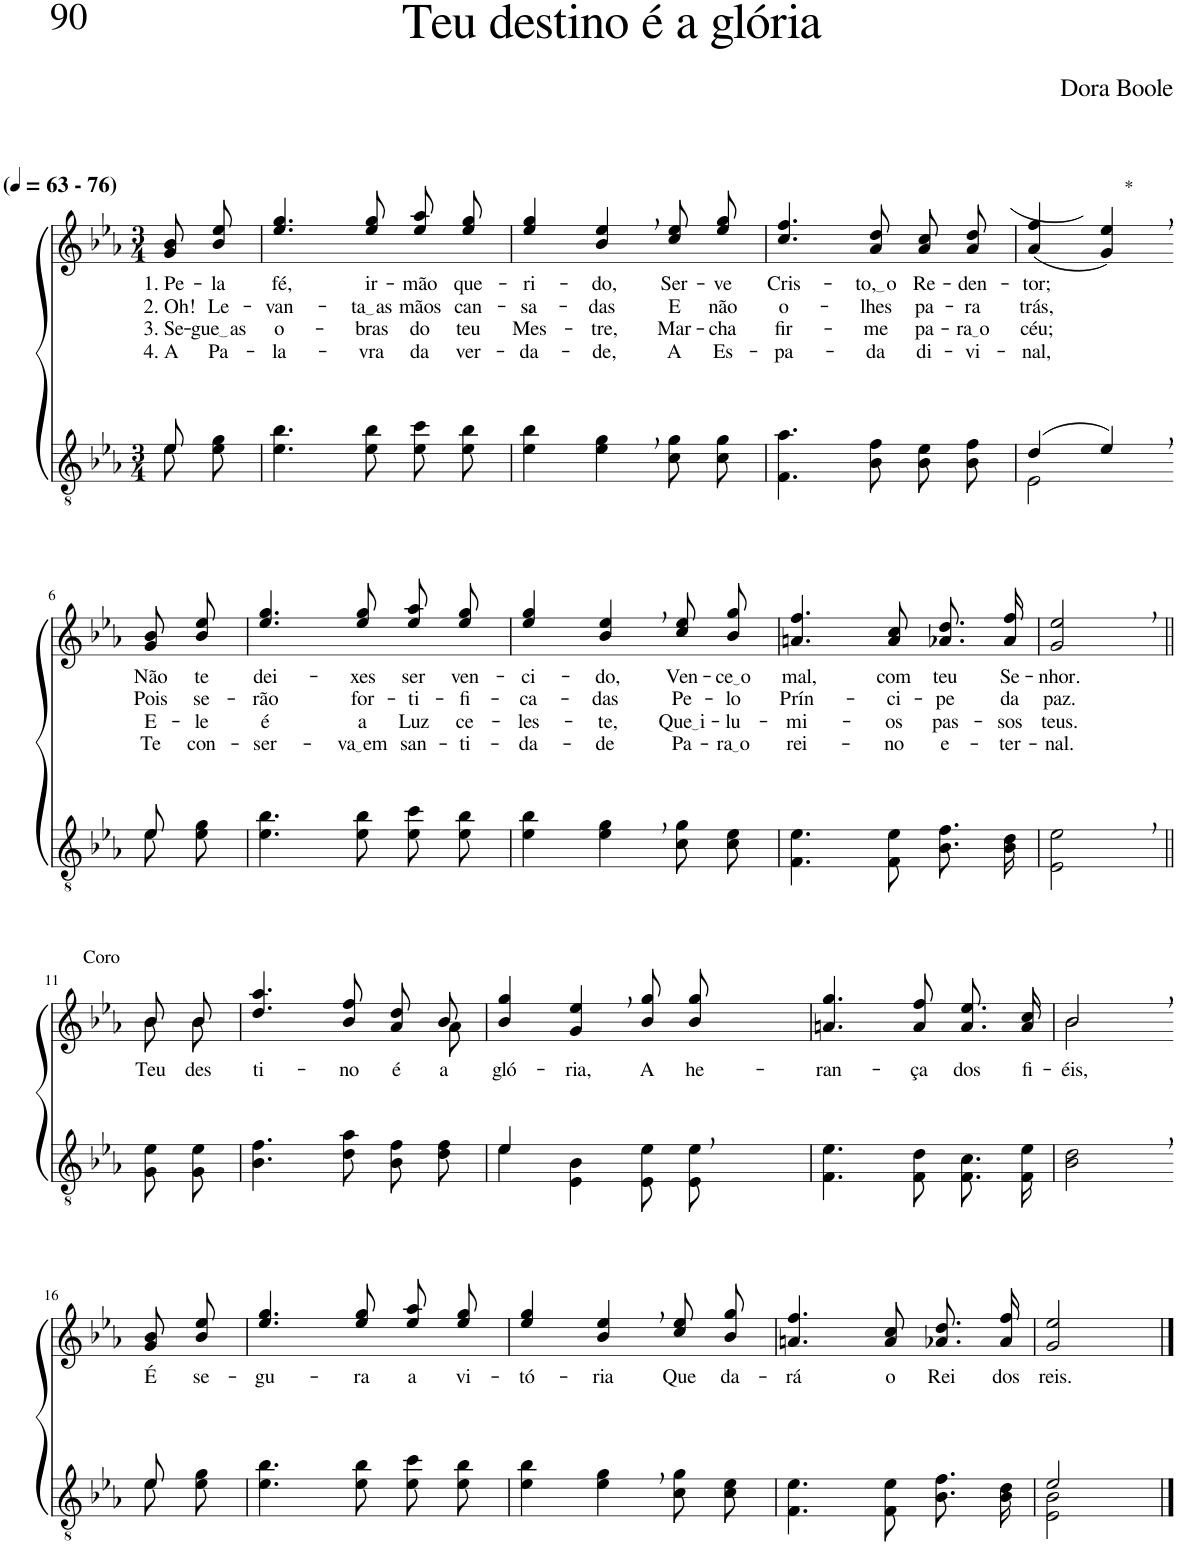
**kern	**kern	**text	**text	**text	**text
*part2	*part1	*part1	*part1	*part1	*part1
*staff2	*staff1	*staff1	*staff1	*staff1	*staff1
*I"Parte III e IV	*I"Parte I e II	*	*	*	*
*clefGv2	*clefG2	*	*	*	*
*Trd4c7	*Trd4c7	*	*	*	*
*k[b-e-a-]	*k[b-e-a-]	*	*	*	*
*M3/4	*M3/4	*	*	*	*
*MM63	*MM63	*	*	*	*
=1	=1	=1	=1	=1	=1
*^	*	*	*	*	*
!	!	!LO:TX:a:B:t=(	!	!	!	!
!	!	!LO:TX:a:B:t=- 76)	!	!	!	!
!	!	!	!LO:LY:b	!LO:LY:b	!LO:LY:b	!LO:LY:b
8e-\L	8e-/	8g\ 8b-\L	1. Pe-	2. Oh!	3. Se-	4. A
!	!	!	!LO:LY:b	!LO:LY:b	!LO:LY:b	!LO:LY:b
8e-\ 8g\J	8ryy	8b-\ 8ee-\J	-la	Le-	gue as	Pa-
=2	=2	=2	=2	=2	=2	=2
!	!	!	!LO:LY:b	!LO:LY:b	!LO:LY:b	!LO:LY:b
*v	*v	*	*	*	*	*
4.e-\ 4.b-\	4.ee-/ 4.gg/	fé,	-van-	o-	-la-
!	!	!LO:LY:b	!LO:LY:b	!LO:LY:b	!LO:LY:b
8e-\ 8b-\	8ee-/ 8gg/	ir-	ta as	-bras	-vra
!	!	!LO:LY:b	!LO:LY:b	!LO:LY:b	!LO:LY:b
8e-\ 8cc\L	8ee-\ 8aa-\L	-mão	mãos	do	da
!	!	!LO:LY:b	!LO:LY:b	!LO:LY:b	!LO:LY:b
8e-\ 8b-\J	8ee-\ 8gg\J	que-	can-	teu	ver-
=3	=3	=3	=3	=3	=3
!	!	!LO:LY:b	!LO:LY:b	!LO:LY:b	!LO:LY:b
4e-\ 4b-\	4ee-/ 4gg/	-ri-	-sa-	Mes-	-da-
!	!	!LO:LY:b	!LO:LY:b	!LO:LY:b	!LO:LY:b
4e-\, 4g\,	4b-/, 4ee-/,	-do,	-das	-tre,	-de,
!	!	!LO:LY:b	!LO:LY:b	!LO:LY:b	!LO:LY:b
8c\ 8g\L	8cc\ 8ee-\L	Ser-	E	Mar-	A
!	!	!LO:LY:b	!LO:LY:b	!LO:LY:b	!LO:LY:b
8c\ 8g\J	8ee-\ 8gg\J	-ve	não	-cha	Es-
=4	=4	=4	=4	=4	=4
!	!	!LO:LY:b	!LO:LY:b	!LO:LY:b	!LO:LY:b
4.F\ 4.a-\	4.cc/ 4.ff/	Cris-	o-	fir-	-pa-
!	!	!LO:LY:b	!LO:LY:b	!LO:LY:b	!LO:LY:b
8B-\ 8f\	8a-/ 8dd/	to, o	-lhes	-me	-da
!	!	!LO:LY:b	!LO:LY:b	!LO:LY:b	!LO:LY:b
8B-\ 8e-\L	8a-\ 8cc\L	Re-	pa-	pa-	di-
!	!	!LO:LY:b	!LO:LY:b	!LO:LY:b	!LO:LY:b
8B-\ 8f\J	8a-\ 8dd\J	-den-	-ra	ra o	-vi-
=5	=5	=5	=5	=5	=5
*^	*	*	*	*	*
!	!	!	!LO:LY:b	!LO:LY:b	!LO:LY:b	!LO:LY:b
(4d/	2E-\	((4a-/ 4ff/	-tor;	trás,	céu;	-nal,
!	!	!LO:TX:a:t=*	!	!	!	!
4e-,/)	.	4g/, 4ee-/,))	.	.	.	.
!!LO:LB:g=z
=6-	=6-	=6-	=6-	=6-	=6-	=6-
!	!	!	!LO:LY:b	!LO:LY:b	!LO:LY:b	!LO:LY:b
8e-\L	8e-/	8g\ 8b-\L	Não	Pois	E-	Te
!	!	!	!LO:LY:b	!LO:LY:b	!LO:LY:b	!LO:LY:b
8e-\ 8g\J	8ryy	8b-\ 8ee-\J	te	se-	-le	con-
=7	=7	=7	=7	=7	=7	=7
!	!	!	!LO:LY:b	!LO:LY:b	!LO:LY:b	!LO:LY:b
*v	*v	*	*	*	*	*
4.e-\ 4.b-\	4.ee-/ 4.gg/	dei-	-rão	é	-ser-
!	!	!LO:LY:b	!LO:LY:b	!LO:LY:b	!LO:LY:b
8e-\ 8b-\	8ee-/ 8gg/	-xes	for-	a	va em
!	!	!LO:LY:b	!LO:LY:b	!LO:LY:b	!LO:LY:b
8e-\ 8cc\L	8ee-\ 8aa-\L	ser	-ti-	Luz	san-
!	!	!LO:LY:b	!LO:LY:b	!LO:LY:b	!LO:LY:b
8e-\ 8b-\J	8ee-\ 8gg\J	ven-	-fi-	ce-	-ti-
=8	=8	=8	=8	=8	=8
!	!	!LO:LY:b	!LO:LY:b	!LO:LY:b	!LO:LY:b
4e-\ 4b-\	4ee-/ 4gg/	-ci-	-ca-	-les-	-da-
!	!	!LO:LY:b	!LO:LY:b	!LO:LY:b	!LO:LY:b
4e-\, 4g\,	4b-/, 4ee-/,	-do,	-das	-te,	-de
!	!	!LO:LY:b	!LO:LY:b	!LO:LY:b	!LO:LY:b
8c\ 8g\L	8cc\ 8ee-\L	Ven-	Pe-	Que i	Pa-
!	!	!LO:LY:b	!LO:LY:b	!LO:LY:b	!LO:LY:b
8c\ 8e-\J	8b-\ 8gg\J	ce o	-lo	-lu-	ra o
=9	=9	=9	=9	=9	=9
!	!	!LO:LY:b	!LO:LY:b	!LO:LY:b	!LO:LY:b
4.F\ 4.e-\	4.an/ 4.ff/	mal,	-Prín-	-mi-	rei-
!	!	!LO:LY:b	!LO:LY:b	!LO:LY:b	!LO:LY:b
8F\ 8e-\	8a/ 8cc/	com	-ci-	-os	-no
!	!	!LO:LY:b	!LO:LY:b	!LO:LY:b	!LO:LY:b
8.B-\ 8.f\L	8.a-X\ 8.dd\L	teu	-pe	pas-	e-
!	!	!LO:LY:b	!LO:LY:b	!LO:LY:b	!LO:LY:b
16B-\ 16d\Jk	16a-\ 16ff\Jk	Se-	da	-sos	-ter-
=10	=10	=10	=10	=10	=10
!	!	!LO:LY:b	!LO:LY:b	!LO:LY:b	!LO:LY:b
2E-\, 2e-\,	2g/, 2ee-/,	-nhor.	paz.	teus.	-nal.
!!LO:LB:g=z
=11||	=11||	=11||	=11||	=11||	=11||
*	*^	*	*	*	*
!	!LO:TX:a:t=Coro	!	!	!	!	!
!	!	!	!LO:LY:b	!	!	!
8G\ 8e-\L	8b-/L	8b-\L	Teu	.	.	.
!	!	!	!LO:LY:b	!	!	!
8G\ 8e-\J	8b-/J	8b-\J	des-	.	.	.
=12	=12	=12	=12	=12	=12	=12
!	!	!	!LO:LY:b	!	!	!
4.B-\ 4.f\	4.dd/ 4.aa-/	8ryy	-ti-	.	.	.
!	!	!	!LO:LY:b	!	!	!
*	*v	*v	*	*	*	*
8d\ 8a-\	8b-/ 8ff/	-no	.	.	.
!	!	!LO:LY:b	!	!	!
8B-\ 8f\L	8a-/ 8dd/L	é	.	.	.
*	*^	*	*	*	*
!	!	!	!LO:LY:b	!	!	!
8d\ 8f\J	8b-/J	8a-\	a	.	.	.
=13	=13	=13	=13	=13	=13	=13
*^	*	*	*	*	*	*
!	!	!	!	!LO:LY:b	!	!	!
*	*	*v	*v	*	*	*	*
4e-/	4e-\	4b-/ 4gg/	gló-	.	.	.
!	!	!	!LO:LY:b	!	!	!
2ryy	4E-\ 4B-\	4g/, 4ee-/,	-ria,	.	.	.
!	!	!	!LO:LY:b	!	!	!
.	8E-/ 8e-/L	8b-\ 8gg\L	A	.	.	.
!	!	!	!LO:LY:b	!	!	!
.	8E-/ 8e-/J	8b-\ 8gg\J	he-	.	.	.
=14	=14	=14	=14	=14	=14	=14
!	!	!	!LO:LY:b	!	!	!
*v	*v	*	*	*	*	*
4.F\ 4.e-\	4.an/ 4.gg/	-ran-	.	.	.
!	!	!LO:LY:b	!	!	!
8F\ 8d\	8a/ 8ff/	-ça	.	.	.
!	!	!LO:LY:b	!	!	!
8.F\ 8.c\L	8.a\ 8.ee-\L	dos	.	.	.
!	!	!LO:LY:b	!	!	!
16F\ 16e-\Jk	16a\ 16cc\Jk	fi-	.	.	.
=15	=15	=15	=15	=15	=15
!	!	!LO:LY:b	!	!	!
*	*^	*	*	*	*
2B-\, 2d\,	2b-,\	2b-/	-éis,	.	.	.
!!LO:LB:g=z
=16-	=16-	=16-	=16-	=16-	=16-	=16-
*^	*	*	*	*	*	*
!	!	!	!	!LO:LY:b	!	!	!
*	*	*v	*v	*	*	*	*
8e-\L	8e-/	8g\ 8b-\L	É	.	.	.
!	!	!	!LO:LY:b	!	!	!
8e-\ 8g\J	8ryy	8b-\ 8ee-\J	se-	.	.	.
=17	=17	=17	=17	=17	=17	=17
!	!	!	!LO:LY:b	!	!	!
*v	*v	*	*	*	*	*
4.e-\ 4.b-\	4.ee-/ 4.gg/	-gu-	.	.	.
!	!	!LO:LY:b	!	!	!
8e-\ 8b-\	8ee-/ 8gg/	-ra	.	.	.
!	!	!LO:LY:b	!	!	!
8e-\ 8cc\L	8ee-\ 8aa-\L	a	.	.	.
!	!	!LO:LY:b	!	!	!
8e-\ 8b-\J	8ee-\ 8gg\J	vi-	.	.	.
=18	=18	=18	=18	=18	=18
!	!	!LO:LY:b	!	!	!
4e-\ 4b-\	4ee-/ 4gg/	-tó-	.	.	.
!	!	!LO:LY:b	!	!	!
4e-\, 4g\,	4b-/, 4ee-/,	-ria	.	.	.
!	!	!LO:LY:b	!	!	!
8c\ 8g\L	8cc\ 8ee-\L	Que	.	.	.
!	!	!LO:LY:b	!	!	!
8c\ 8e-\J	8b-\ 8gg\J	da-	.	.	.
=19	=19	=19	=19	=19	=19
!	!	!LO:LY:b	!	!	!
4.F\ 4.e-\	4.an/ 4.ff/	-rá	.	.	.
!	!	!LO:LY:b	!	!	!
8F\ 8e-\	8a/ 8cc/	o	.	.	.
!	!	!LO:LY:b	!	!	!
8.B-\ 8.f\L	8.a-X\ 8.dd\L	Rei	.	.	.
!	!	!LO:LY:b	!	!	!
16B-\ 16d\Jk	16a-\ 16ff\Jk	dos	.	.	.
=20	=20	=20	=20	=20	=20
*^	*	*	*	*	*
!	!	!	!LO:LY:b	!	!	!
2e-/	2E-\ 2B-\	2g/ 2ee-/	reis.	.	.	.
*v	*v	*	*	*	*	*
==	==	==	==	==	==
*-	*-	*-	*-	*-	*-
